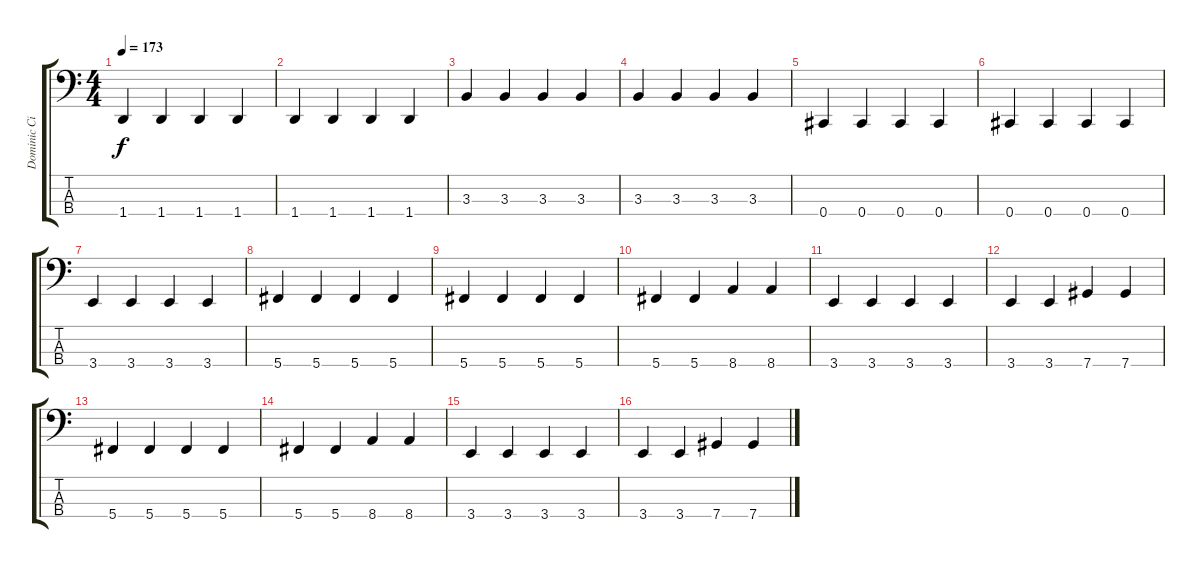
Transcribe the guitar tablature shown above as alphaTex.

\track ("Dominic Cifarelli" "Dominic Ci") {instrument electricbassfinger}
\staff {score tabs}
\tuning (Gb2 Db2 Ab1 Db1) {hide}
\ts (4 4)
\tempo 173
\clef f4
\ks c
1.4.4{dy f} 1.4.4 1.4.4 1.4.4 |
1.4.4 1.4.4 1.4.4 1.4.4 |
3.3.4 3.3.4 3.3.4 3.3.4 |
3.3.4 3.3.4 3.3.4 3.3.4 |
0.4.4 0.4.4 0.4.4 0.4.4 |
0.4.4 0.4.4 0.4.4 0.4.4 |
3.4.4 3.4.4 3.4.4 3.4.4 |
5.4.4 5.4.4 5.4.4 5.4.4 |
5.4.4 5.4.4 5.4.4 5.4.4 |
5.4.4 5.4.4 8.4.4 8.4.4 |
3.4.4 3.4.4 3.4.4 3.4.4 |
3.4.4 3.4.4 7.4.4 7.4.4 |
5.4.4 5.4.4 5.4.4 5.4.4 |
5.4.4 5.4.4 8.4.4 8.4.4 |
3.4.4 3.4.4 3.4.4 3.4.4 |
3.4.4 3.4.4 7.4.4 7.4.4
